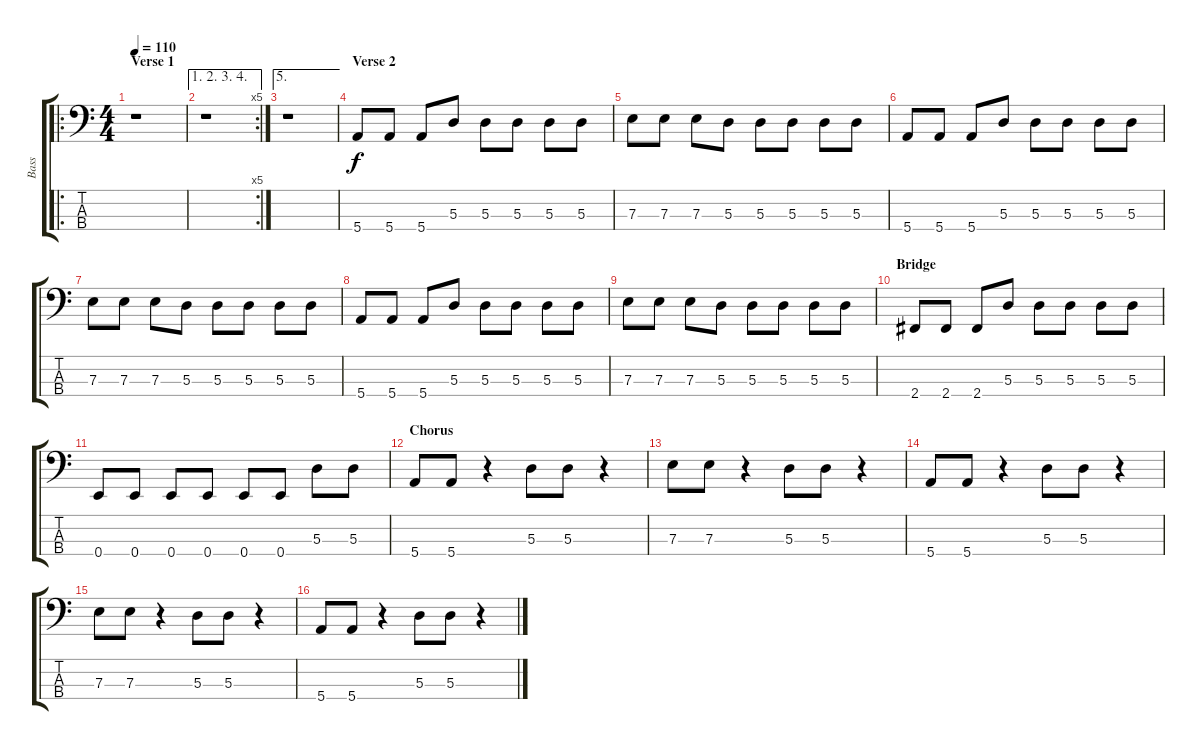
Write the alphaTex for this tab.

\track ("Bass" "Bass") {instrument electricbasspick}
\staff {score tabs}
\tuning (G2 D2 A1 E1) {hide}
\ro
\ts (4 4)
\section ("" "Verse 1 ")
\tempo 110
\clef f4
\ks c
r.1{dy f instrument electricbasspick} |
\ae (1 2 3 4)
\rc 5
r.1 |
\ae 5
r.1 |
\section ("" "Verse 2")
5.4.8 5.4.8 5.4.8 5.3.8 5.3.8 5.3.8 5.3.8 5.3.8 |
7.3.8 7.3.8 7.3.8 5.3.8 5.3.8 5.3.8 5.3.8 5.3.8 |
5.4.8 5.4.8 5.4.8 5.3.8 5.3.8 5.3.8 5.3.8 5.3.8 |
7.3.8 7.3.8 7.3.8 5.3.8 5.3.8 5.3.8 5.3.8 5.3.8 |
5.4.8 5.4.8 5.4.8 5.3.8 5.3.8 5.3.8 5.3.8 5.3.8 |
7.3.8 7.3.8 7.3.8 5.3.8 5.3.8 5.3.8 5.3.8 5.3.8 |
\section ("" "Bridge")
2.4.8 2.4.8 2.4.8 5.3.8 5.3.8 5.3.8 5.3.8 5.3.8 |
0.4.8 0.4.8 0.4.8 0.4.8 0.4.8 0.4.8 5.3.8 5.3.8 |
\section ("" "Chorus")
5.4.8 5.4.8 r.4 5.3.8 5.3.8 r.4 |
7.3.8 7.3.8 r.4 5.3.8 5.3.8 r.4 |
5.4.8 5.4.8 r.4 5.3.8 5.3.8 r.4 |
7.3.8 7.3.8 r.4 5.3.8 5.3.8 r.4 |
5.4.8 5.4.8 r.4 5.3.8 5.3.8 r.4
